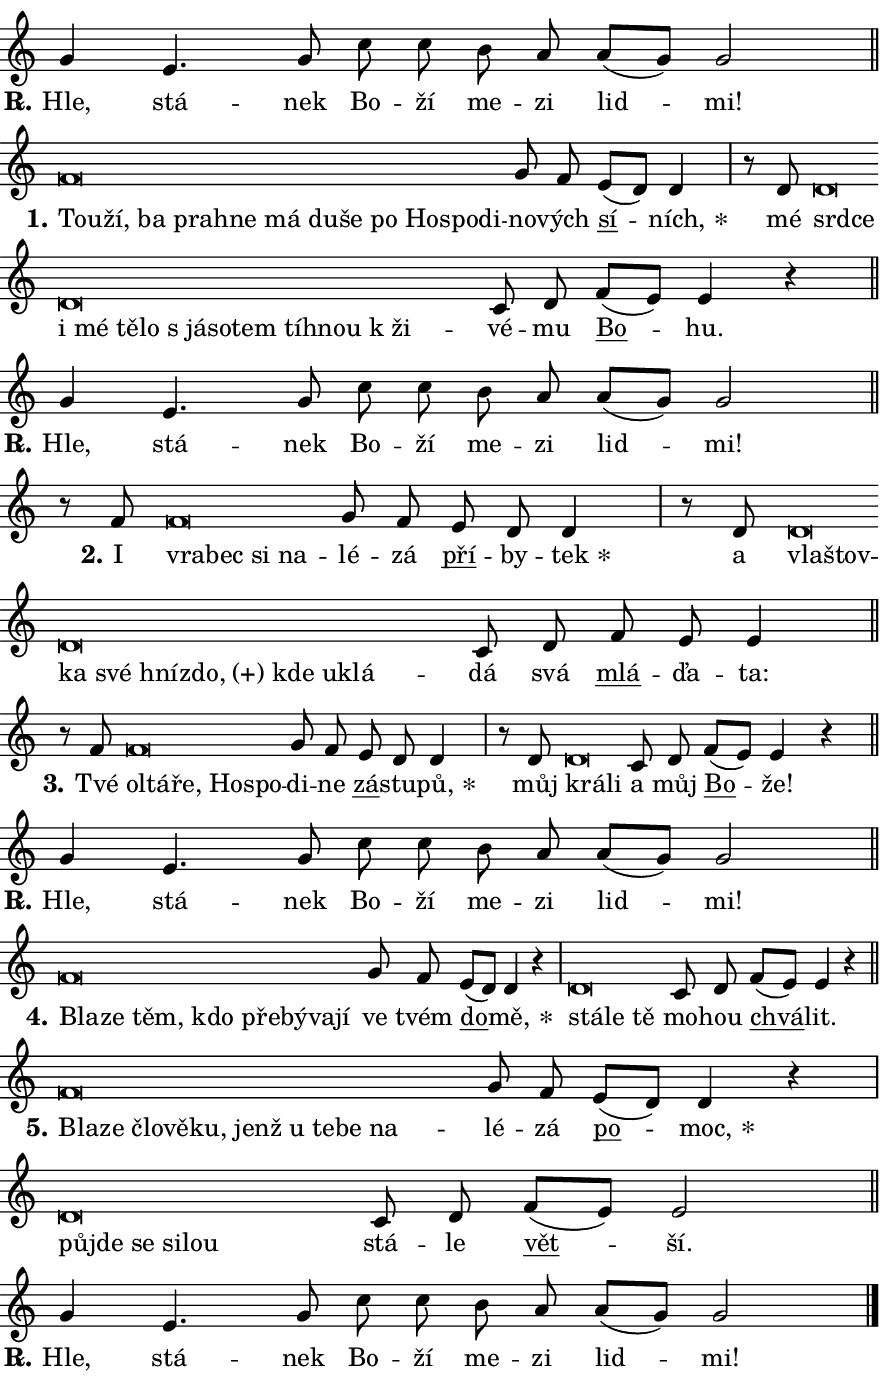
\version "2.24.0"
\header { tagline = "" }
\paper {
  indent = 0\cm
  top-margin = 0\cm
  right-margin = 0.13\cm % to fit lyric hyphens
  bottom-margin = 0\cm
  left-margin = 0\cm
  paper-width = 15\cm
  page-breaking = #ly:one-page-breaking
  system-system-spacing.basic-distance = #11
  score-system-spacing.basic-distance = #11
  ragged-last = ##f
}


%% Author: Thomas Morley
%% https://lists.gnu.org/archive/html/lilypond-user/2020-05/msg00002.html
#(define (line-position grob)
"Returns position of @var[grob} in current system:
   @code{'start}, if at first time-step
   @code{'end}, if at last time-step
   @code{'middle} otherwise
"
  (let* ((col (ly:item-get-column grob))
         (ln (ly:grob-object col 'left-neighbor))
         (rn (ly:grob-object col 'right-neighbor))
         (col-to-check-left (if (ly:grob? ln) ln col))
         (col-to-check-right (if (ly:grob? rn) rn col))
         (break-dir-left
           (and
             (ly:grob-property col-to-check-left 'non-musical #f)
             (ly:item-break-dir col-to-check-left)))
         (break-dir-right
           (and
             (ly:grob-property col-to-check-right 'non-musical #f)
             (ly:item-break-dir col-to-check-right))))
        (cond ((eqv? 1 break-dir-left) 'start)
              ((eqv? -1 break-dir-right) 'end)
              (else 'middle))))

#(define (tranparent-at-line-position vctor)
  (lambda (grob)
  "Relying on @code{line-position} select the relevant enry from @var{vctor}.
Used to determine transparency,"
    (case (line-position grob)
      ((end) (not (vector-ref vctor 0)))
      ((middle) (not (vector-ref vctor 1)))
      ((start) (not (vector-ref vctor 2))))))

noteHeadBreakVisibility =
#(define-music-function (break-visibility)(vector?)
"Makes @code{NoteHead}s transparent relying on @var{break-visibility}"
#{
  \override NoteHead.transparent =
    #(tranparent-at-line-position break-visibility)
#})

#(define delete-ledgers-for-transparent-note-heads
  (lambda (grob)
    "Reads whether a @code{NoteHead} is transparent.
If so this @code{NoteHead} is removed from @code{'note-heads} from
@var{grob}, which is supposed to be @code{LedgerLineSpanner}.
As a result ledgers are not printed for this @code{NoteHead}"
    (let* ((nhds-array (ly:grob-object grob 'note-heads))
           (nhds-list
             (if (ly:grob-array? nhds-array)
                 (ly:grob-array->list nhds-array)
                 '()))
           ;; Relies on the transparent-property being done before
           ;; Staff.LedgerLineSpanner.after-line-breaking is executed.
           ;; This is fragile ...
           (to-keep
             (remove
               (lambda (nhd)
                 (ly:grob-property nhd 'transparent #f))
               nhds-list)))
      ;; TODO find a better method to iterate over grob-arrays, similiar
      ;; to filter/remove etc for lists
      ;; For now rebuilt from scratch
      (set! (ly:grob-object grob 'note-heads)  '())
      (for-each
        (lambda (nhd)
          (ly:pointer-group-interface::add-grob grob 'note-heads nhd))
        to-keep))))

squashNotes = {
  \override NoteHead.X-extent = #'(-0.2 . 0.2)
  \override NoteHead.Y-extent = #'(-0.75 . 0)
  \override NoteHead.stencil =
    #(lambda (grob)
       (let ((pos (ly:grob-property grob 'staff-position)))
         (begin
           (if (< pos -7) (display "ERROR: Lower brevis then expected\n") (display ""))
           (if (<= pos -6) ly:text-interface::print ly:note-head::print))))
}
unSquashNotes = {
  \revert NoteHead.X-extent
  \revert NoteHead.Y-extent
  \revert NoteHead.stencil
}

hideNotes = \noteHeadBreakVisibility #begin-of-line-visible
unHideNotes = \noteHeadBreakVisibility #all-visible

% work-around for resetting accidentals
% https://lilypond.org/doc/v2.23/Documentation/notation/displaying-rhythms#unmetered-music
cadenzaMeasure = {
  \cadenzaOff
  \partial 1024 s1024
  \cadenzaOn
}

#(define-markup-command (accent layout props text) (markup?)
  "Underline accented syllable"
  (interpret-markup layout props
    #{\markup \override #'(offset . 4.3) \underline { #text }#}))

responsum = \markup \concat {
  "R" \hspace #-1.05 \path #0.1 #'((moveto 0 0.07) (lineto 0.9 0.8)) \hspace #0.05 "."
}

spaceSize = #0.6828661417322834 % exact space size for TeX Gyre Schola

\layout {
  \context {
    \Staff
    \remove "Time_signature_engraver"
    \override LedgerLineSpanner.after-line-breaking = #delete-ledgers-for-transparent-note-heads
  }
  \context {
    \Lyrics {
      \override LyricSpace.minimum-distance = \spaceSize
      \override LyricText.font-name = #"TeX Gyre Schola"
      \override LyricText.font-size = 1
      \override StanzaNumber.font-name = #"TeX Gyre Schola Bold"
      \override StanzaNumber.font-size = 1
    }
  }
  \context {
    \Score 
    \override NoteHead.text =
      #(lambda (grob) 
        (let ((pos (ly:grob-property grob 'staff-position)))
          #{\markup {
            \combine
              \halign #-0.55 \raise #(if (= pos -6) 0 0.5) \override #'(thickness . 2) \draw-line #'(3.2 . 0)
              \musicglyph "noteheads.sM1"
          }#}))
  }
}

% magnetic-lyrics.ily
%
%   written by
%     Jean Abou Samra <jean@abou-samra.fr>
%     Werner Lemberg <wl@gnu.org>
%
%   adapted by
%     Jiri Hon <jiri.hon@gmail.com>
%
% Version 2022-Apr-15

% https://www.mail-archive.com/lilypond-user@gnu.org/msg149350.html

#(define (Left_hyphen_pointer_engraver context)
   "Collect syllable-hyphen-syllable occurrences in lyrics and store
them in properties.  This engraver only looks to the left.  For
example, if the lyrics input is @code{foo -- bar}, it does the
following.

@itemize @bullet
@item
Set the @code{text} property of the @code{LyricHyphen} grob between
@q{foo} and @q{bar} to @code{foo}.

@item
Set the @code{left-hyphen} property of the @code{LyricText} grob with
text @q{foo} to the @code{LyricHyphen} grob between @q{foo} and
@q{bar}.
@end itemize

Use this auxiliary engraver in combination with the
@code{lyric-@/text::@/apply-@/magnetic-@/offset!} hook."
   (let ((hyphen #f)
         (text #f))
     (make-engraver
      (acknowledgers
       ((lyric-syllable-interface engraver grob source-engraver)
        (set! text grob)))
      (end-acknowledgers
       ((lyric-hyphen-interface engraver grob source-engraver)
        ;(when (not (grob::has-interface grob 'lyric-space-interface))
          (set! hyphen grob)));)
      ((stop-translation-timestep engraver)
       (when (and text hyphen)
         (ly:grob-set-object! text 'left-hyphen hyphen))
       (set! text #f)
       (set! hyphen #f)))))

#(define (lyric-text::apply-magnetic-offset! grob)
   "If the space between two syllables is less than the value in
property @code{LyricText@/.details@/.squash-threshold}, move the right
syllable to the left so that it gets concatenated with the left
syllable.

Use this function as a hook for
@code{LyricText@/.after-@/line-@/breaking} if the
@code{Left_@/hyphen_@/pointer_@/engraver} is active."
   (let ((hyphen (ly:grob-object grob 'left-hyphen #f)))
     (when hyphen
       (let ((left-text (ly:spanner-bound hyphen LEFT)))
         (when (grob::has-interface left-text 'lyric-syllable-interface)
           (let* ((common (ly:grob-common-refpoint grob left-text X))
                  (this-x-ext (ly:grob-extent grob common X))
                  (left-x-ext
                   (begin
                     ;; Trigger magnetism for left-text.
                     (ly:grob-property left-text 'after-line-breaking)
                     (ly:grob-extent left-text common X)))
                  ;; `delta` is the gap width between two syllables.
                  (delta (- (interval-start this-x-ext)
                            (interval-end left-x-ext)))
                  (details (ly:grob-property grob 'details))
                  (threshold (assoc-get 'squash-threshold details 0.2)))
             (when (< delta threshold)
               (let* (;; We have to manipulate the input text so that
                      ;; ligatures crossing syllable boundaries are not
                      ;; disabled.  For languages based on the Latin
                      ;; script this is essentially a beautification.
                      ;; However, for non-Western scripts it can be a
                      ;; necessity.
                      (lt (ly:grob-property left-text 'text))
                      (rt (ly:grob-property grob 'text))
                      (is-space (grob::has-interface hyphen 'lyric-space-interface))
                      (space (if is-space " " ""))
                      (extra-delta (if is-space spaceSize 0))
                      ;; Append new syllable.
                      (ltrt-space (if (and (string? lt) (string? rt))
                                (string-append lt space rt)
                                (make-concat-markup (list lt space rt))))
                      ;; Right-align `ltrt` to the right side.
                      (ltrt-space-markup (grob-interpret-markup
                               grob
                               (make-translate-markup
                                (cons (interval-length this-x-ext) 0)
                                (make-right-align-markup ltrt-space)))))
                 (begin
                   ;; Don't print `left-text`.
                   (ly:grob-set-property! left-text 'stencil #f)
                   ;; Set text and stencil (which holds all collected
                   ;; syllables so far) and shift it to the left.
                   (ly:grob-set-property! grob 'text ltrt-space)
                   (ly:grob-set-property! grob 'stencil ltrt-space-markup)
                   (ly:grob-translate-axis! grob (- (- delta extra-delta)) X))))))))))


#(define (lyric-hyphen::displace-bounds-first grob)
   ;; Make very sure this callback isn't triggered too early.
   (let ((left (ly:spanner-bound grob LEFT))
         (right (ly:spanner-bound grob RIGHT)))
     (ly:grob-property left 'after-line-breaking)
     (ly:grob-property right 'after-line-breaking)
     (ly:lyric-hyphen::print grob)))

squashThreshold = #0.4

\layout {
  \context {
    \Lyrics
    \consists #Left_hyphen_pointer_engraver
    \override LyricText.after-line-breaking =
      #lyric-text::apply-magnetic-offset!
    \override LyricHyphen.stencil = #lyric-hyphen::displace-bounds-first
    \override LyricText.details.squash-threshold = \squashThreshold
    \override LyricHyphen.minimum-distance = 0
    \override LyricHyphen.minimum-length = \squashThreshold
  }
}

squashText = \override LyricText.details.squash-threshold = 9999
unSquashText = \override LyricText.details.squash-threshold = \squashThreshold

leftText = \override LyricText.self-alignment-X = #LEFT
unLeftText = \revert LyricText.self-alignment-X

starOffset = #(lambda (grob) 
                (let ((x_offset (ly:self-alignment-interface::aligned-on-x-parent grob)))
                  (if (= x_offset 0) 0 (+ x_offset 1.2))))

star = #(define-music-function (syllable)(string?)
"Append star separator at the end of a syllable"
#{
  \once \override LyricText.X-offset = #starOffset
  \lyricmode { \markup {
    #syllable
    \override #'((font-name . "TeX Gyre Schola Bold")) \hspace #0.2 \lower #0.65 \larger "*"
  } }
#})

starAccent = #(define-music-function (syllable)(string?)
"Append star separator at the end of a syllable and make accent"
#{
  \once \override LyricText.X-offset = #starOffset
  \lyricmode { \markup {
    \accent #syllable
    \override #'((font-name . "TeX Gyre Schola Bold")) \hspace #0.2 \lower #0.65 \larger "*"
  } }
#})

breath = #(define-music-function (syllable)(string?)
"Append breathing indicator at the end of a syllable"
#{
  \lyricmode { \markup { #syllable "+" } }
#})

optionalBreath = #(define-music-function (syllable)(string?)
"Append optional breathing indicator at the end of a syllable"
#{
  \lyricmode { \markup { #syllable "(+)" } }
#})


\score {
    <<
        \new Voice = "melody" { \cadenzaOn \key c \major \relative { g'4 e4. g8 \bar "" c c \bar "" b a a[( g)] g2 \cadenzaMeasure \bar "||" \break } }
        \new Lyrics \lyricsto "melody" { \lyricmode { \set stanza = \responsum
Hle, stá -- nek Bo -- ží me -- zi lid -- mi! } }
    >>
    \layout {}
}

\score {
    <<
        \new Voice = "melody" { \cadenzaOn \key c \major \relative { \squashNotes f'\breve*1/16 \hideNotes \breve*1/16 \bar "" \breve*1/16 \bar "" \breve*1/16 \bar "" \breve*1/16 \bar "" \breve*1/16 \bar "" \breve*1/16 \bar "" \breve*1/16 \bar "" \breve*1/16 \bar "" \breve*1/16 \bar "" \breve*1/16 \breve*1/16 \bar "" \unHideNotes \unSquashNotes g8 f \bar "" e[( d)] d4 \cadenzaMeasure \bar "|" r8 d8 \squashNotes d\breve*1/16 \hideNotes \breve*1/16 \bar "" \breve*1/16 \bar "" \breve*1/16 \bar "" \breve*1/16 \bar "" \breve*1/16 \bar "" \breve*1/16 \bar "" \breve*1/16 \bar "" \breve*1/16 \bar "" \breve*1/16 \bar "" \breve*1/16 \breve*1/16 \bar "" \unHideNotes \unSquashNotes c8 d \bar "" f[( e)] e4 r \cadenzaMeasure \bar "||" \break } }
        \new Lyrics \lyricsto "melody" { \lyricmode { \set stanza = "1."
\leftText Tou -- \squashText ží, ba pra -- hne má du -- še po Ho -- spo -- di -- \unLeftText \unSquashText no -- vých \markup \accent sí -- \star ních, mé \leftText srd -- \squashText ce i mé tě -- lo "s já" -- so -- tem tíh -- nou "k ži" -- \unLeftText \unSquashText vé -- mu \markup \accent Bo -- hu. } }
    >>
    \layout {}
}

\score {
    <<
        \new Voice = "melody" { \cadenzaOn \key c \major \relative { g'4 e4. g8 \bar "" c c \bar "" b a a[( g)] g2 \cadenzaMeasure \bar "||" \break } }
        \new Lyrics \lyricsto "melody" { \lyricmode { \set stanza = \responsum
Hle, stá -- nek Bo -- ží me -- zi lid -- mi! } }
    >>
    \layout {}
}

\score {
    <<
        \new Voice = "melody" { \cadenzaOn \key c \major \relative { r8 f'8 \squashNotes f\breve*1/16 \hideNotes \breve*1/16 \bar "" \breve*1/16 \breve*1/16 \bar "" \unHideNotes \unSquashNotes g8 f \bar "" e d d4 \cadenzaMeasure \bar "|" r8 d8 \squashNotes d\breve*1/16 \hideNotes \breve*1/16 \bar "" \breve*1/16 \bar "" \breve*1/16 \bar "" \breve*1/16 \bar "" \breve*1/16 \bar "" \breve*1/16 \bar "" \breve*1/16 \breve*1/16 \bar "" \unHideNotes \unSquashNotes c8 d \bar "" f e e4 \cadenzaMeasure \bar "||" \break } }
        \new Lyrics \lyricsto "melody" { \lyricmode { \set stanza = "2."
I \leftText vra -- \squashText bec si na -- \unLeftText \unSquashText lé -- zá \markup \accent pří -- by -- \star tek a \leftText vla -- \squashText štov -- ka své hníz -- \optionalBreath do, kde u -- klá -- \unLeftText \unSquashText dá svá \markup \accent mlá -- ďa -- ta: } }
    >>
    \layout {}
}

\score {
    <<
        \new Voice = "melody" { \cadenzaOn \key c \major \relative { r8 f'8 \squashNotes f\breve*1/16 \hideNotes \breve*1/16 \bar "" \breve*1/16 \bar "" \breve*1/16 \breve*1/16 \bar "" \unHideNotes \unSquashNotes g8 f \bar "" e d d4 \cadenzaMeasure \bar "|" r8 d8 \squashNotes d\breve*1/16 \hideNotes \breve*1/16 \bar "" \unHideNotes \unSquashNotes c8 d \bar "" f[( e)] e4 r \cadenzaMeasure \bar "||" \break } }
        \new Lyrics \lyricsto "melody" { \lyricmode { \set stanza = "3."
Tvé \leftText ol -- \squashText tá -- ře, Ho -- spo -- \unLeftText \unSquashText di -- ne \markup \accent zá -- stu -- \star pů, můj \leftText krá -- \squashText li \unLeftText \unSquashText a můj \markup \accent Bo -- že! } }
    >>
    \layout {}
}

\score {
    <<
        \new Voice = "melody" { \cadenzaOn \key c \major \relative { g'4 e4. g8 \bar "" c c \bar "" b a a[( g)] g2 \cadenzaMeasure \bar "||" \break } }
        \new Lyrics \lyricsto "melody" { \lyricmode { \set stanza = \responsum
Hle, stá -- nek Bo -- ží me -- zi lid -- mi! } }
    >>
    \layout {}
}

\score {
    <<
        \new Voice = "melody" { \cadenzaOn \key c \major \relative { \squashNotes f'\breve*1/16 \hideNotes \breve*1/16 \bar "" \breve*1/16 \bar "" \breve*1/16 \bar "" \breve*1/16 \bar "" \breve*1/16 \bar "" \breve*1/16 \breve*1/16 \bar "" \unHideNotes \unSquashNotes g8 f \bar "" e[( d)] d4 r \cadenzaMeasure \bar "|" \squashNotes d\breve*1/16 \hideNotes \breve*1/16 \breve*1/16 \bar "" \unHideNotes \unSquashNotes c8 d \bar "" f[( e)] e4 r \cadenzaMeasure \bar "||" \break } }
        \new Lyrics \lyricsto "melody" { \lyricmode { \set stanza = "4."
\leftText Bla -- \squashText ze těm, kdo pře -- bý -- va -- jí \unLeftText \unSquashText ve tvém \markup \accent do -- \star mě, \leftText stá -- \squashText le tě \unLeftText \unSquashText mo -- hou \markup \accent chvá -- lit. } }
    >>
    \layout {}
}

\score {
    <<
        \new Voice = "melody" { \cadenzaOn \key c \major \relative { \squashNotes f'\breve*1/16 \hideNotes \breve*1/16 \bar "" \breve*1/16 \bar "" \breve*1/16 \bar "" \breve*1/16 \bar "" \breve*1/16 \bar "" \breve*1/16 \bar "" \breve*1/16 \bar "" \breve*1/16 \breve*1/16 \bar "" \unHideNotes \unSquashNotes g8 f \bar "" e[( d)] d4 r \cadenzaMeasure \bar "|" \squashNotes d\breve*1/16 \hideNotes \breve*1/16 \bar "" \breve*1/16 \bar "" \breve*1/16 \breve*1/16 \bar "" \unHideNotes \unSquashNotes c8 d \bar "" f[( e)] e2 \cadenzaMeasure \bar "||" \break } }
        \new Lyrics \lyricsto "melody" { \lyricmode { \set stanza = "5."
\leftText Bla -- \squashText ze člo -- vě -- ku, jenž u te -- be na -- \unLeftText \unSquashText lé -- zá \markup \accent po -- \star moc, \leftText půj -- \squashText de se si -- lou \unLeftText \unSquashText stá -- le \markup \accent vět -- ší. } }
    >>
    \layout {}
}

\score {
    <<
        \new Voice = "melody" { \cadenzaOn \key c \major \relative { g'4 e4. g8 \bar "" c c \bar "" b a a[( g)] g2 \cadenzaMeasure \bar "||" \break } \bar "|." }
        \new Lyrics \lyricsto "melody" { \lyricmode { \set stanza = \responsum
Hle, stá -- nek Bo -- ží me -- zi lid -- mi! } }
    >>
    \layout {}
}
